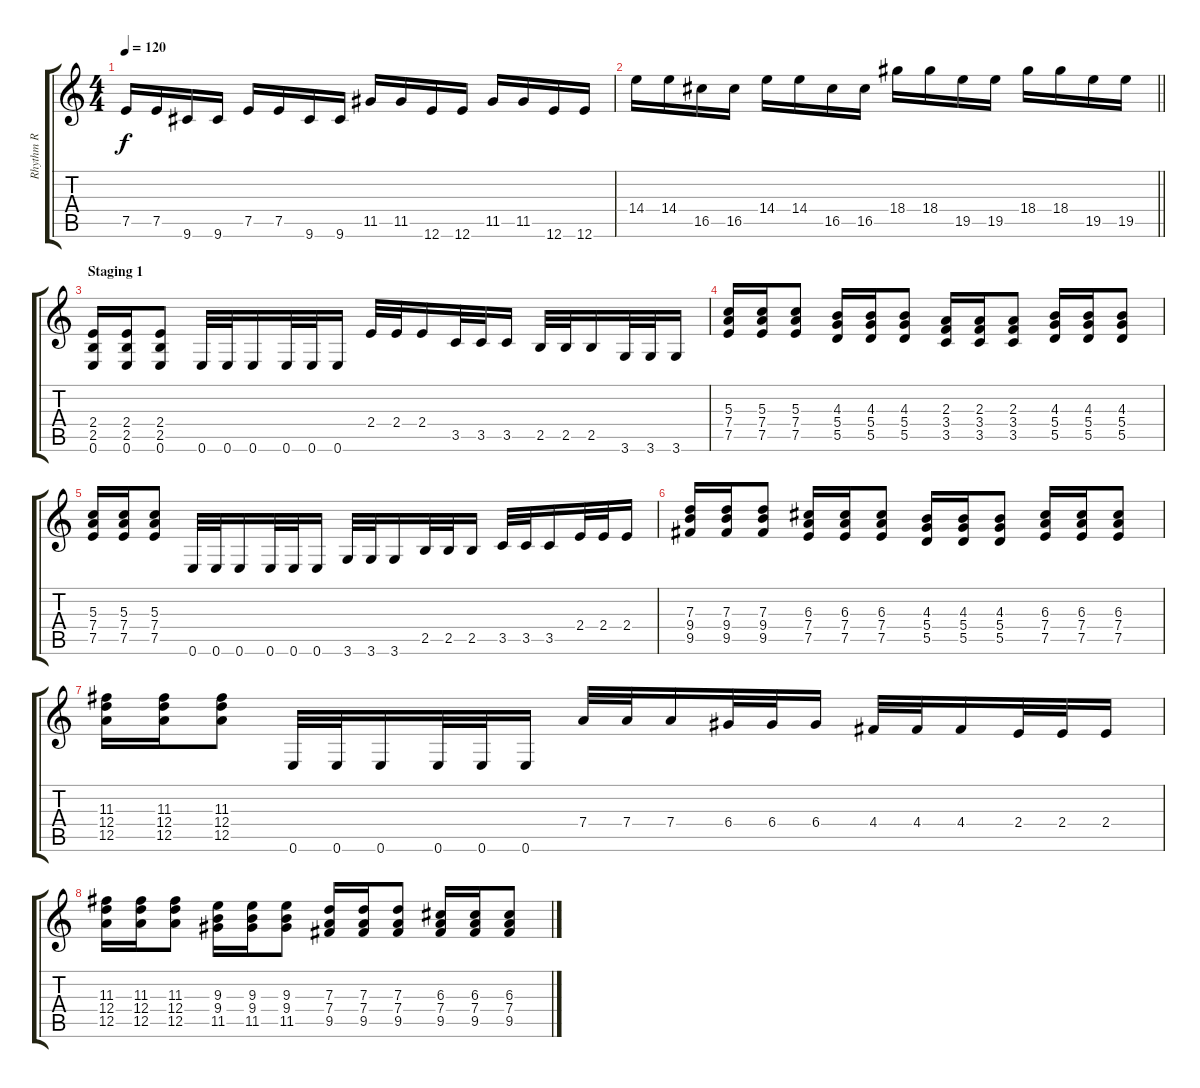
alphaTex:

\track ("Rhythm R" "Rhythm R") {instrument distortionguitar}
\staff {score tabs}
\tuning (E4 B3 G3 D3 A2 E2) {hide}
\ts (4 4)
\tempo 120
\clef g2
\ks c
7.5.16{dy f} 7.5.16 9.6.16 9.6.16 7.5.16 7.5.16 9.6.16 9.6.16 11.5.16 11.5.16 12.6.16 12.6.16 11.5.16 11.5.16 12.6.16 12.6.16 |
\barLineRight lightlight
14.4.16 14.4.16 16.5.16 16.5.16 14.4.16 14.4.16 16.5.16 16.5.16 18.4.16 18.4.16 19.5.16 19.5.16 18.4.16 18.4.16 19.5.16 19.5.16 |
\section ("" "Staging 1")
(2.4 2.5 0.6).16 (2.4 2.5 0.6).16 (2.4 2.5 0.6).8 0.6.32 0.6.32 0.6.16 0.6.32 0.6.32 0.6.16 2.4.32 2.4.32 2.4.16 3.5.32 3.5.32 3.5.16 2.5.32 2.5.32 2.5.16 3.6.32 3.6.32 3.6.16 |
(5.3 7.4 7.5).16 (5.3 7.4 7.5).16 (5.3 7.4 7.5).8 (4.3 5.4 5.5).16 (4.3 5.4 5.5).16 (4.3 5.4 5.5).8 (2.3 3.4 3.5).16 (2.3 3.4 3.5).16 (2.3 3.4 3.5).8 (4.3 5.4 5.5).16 (4.3 5.4 5.5).16 (4.3 5.4 5.5).8 |
(5.3 7.4 7.5).16 (5.3 7.4 7.5).16 (5.3 7.4 7.5).8 0.6.32 0.6.32 0.6.16 0.6.32 0.6.32 0.6.16 3.6.32 3.6.32 3.6.16 2.5.32 2.5.32 2.5.16 3.5.32 3.5.32 3.5.16 2.4.32 2.4.32 2.4.16 |
(7.3 9.4 9.5).16 (7.3 9.4 9.5).16 (7.3 9.4 9.5).8 (6.3 7.4 7.5).16 (6.3 7.4 7.5).16 (6.3 7.4 7.5).8 (4.3 5.4 5.5).16 (4.3 5.4 5.5).16 (4.3 5.4 5.5).8 (6.3 7.4 7.5).16 (6.3 7.4 7.5).16 (6.3 7.4 7.5).8 |
(11.3 12.4 12.5).16 (11.3 12.4 12.5).16 (11.3 12.4 12.5).8 0.6.32 0.6.32 0.6.16 0.6.32 0.6.32 0.6.16 7.4.32 7.4.32 7.4.16 6.4.32 6.4.32 6.4.16 4.4.32 4.4.32 4.4.16 2.4.32 2.4.32 2.4.16 |
(11.3 12.4 12.5).16 (11.3 12.4 12.5).16 (11.3 12.4 12.5).8 (9.3 9.4 11.5).16 (9.3 9.4 11.5).16 (9.3 9.4 11.5).8 (7.3 7.4 9.5).16 (7.3 7.4 9.5).16 (7.3 7.4 9.5).8 (6.3 7.4 9.5).16 (6.3 7.4 9.5).16 (6.3 7.4 9.5).8
